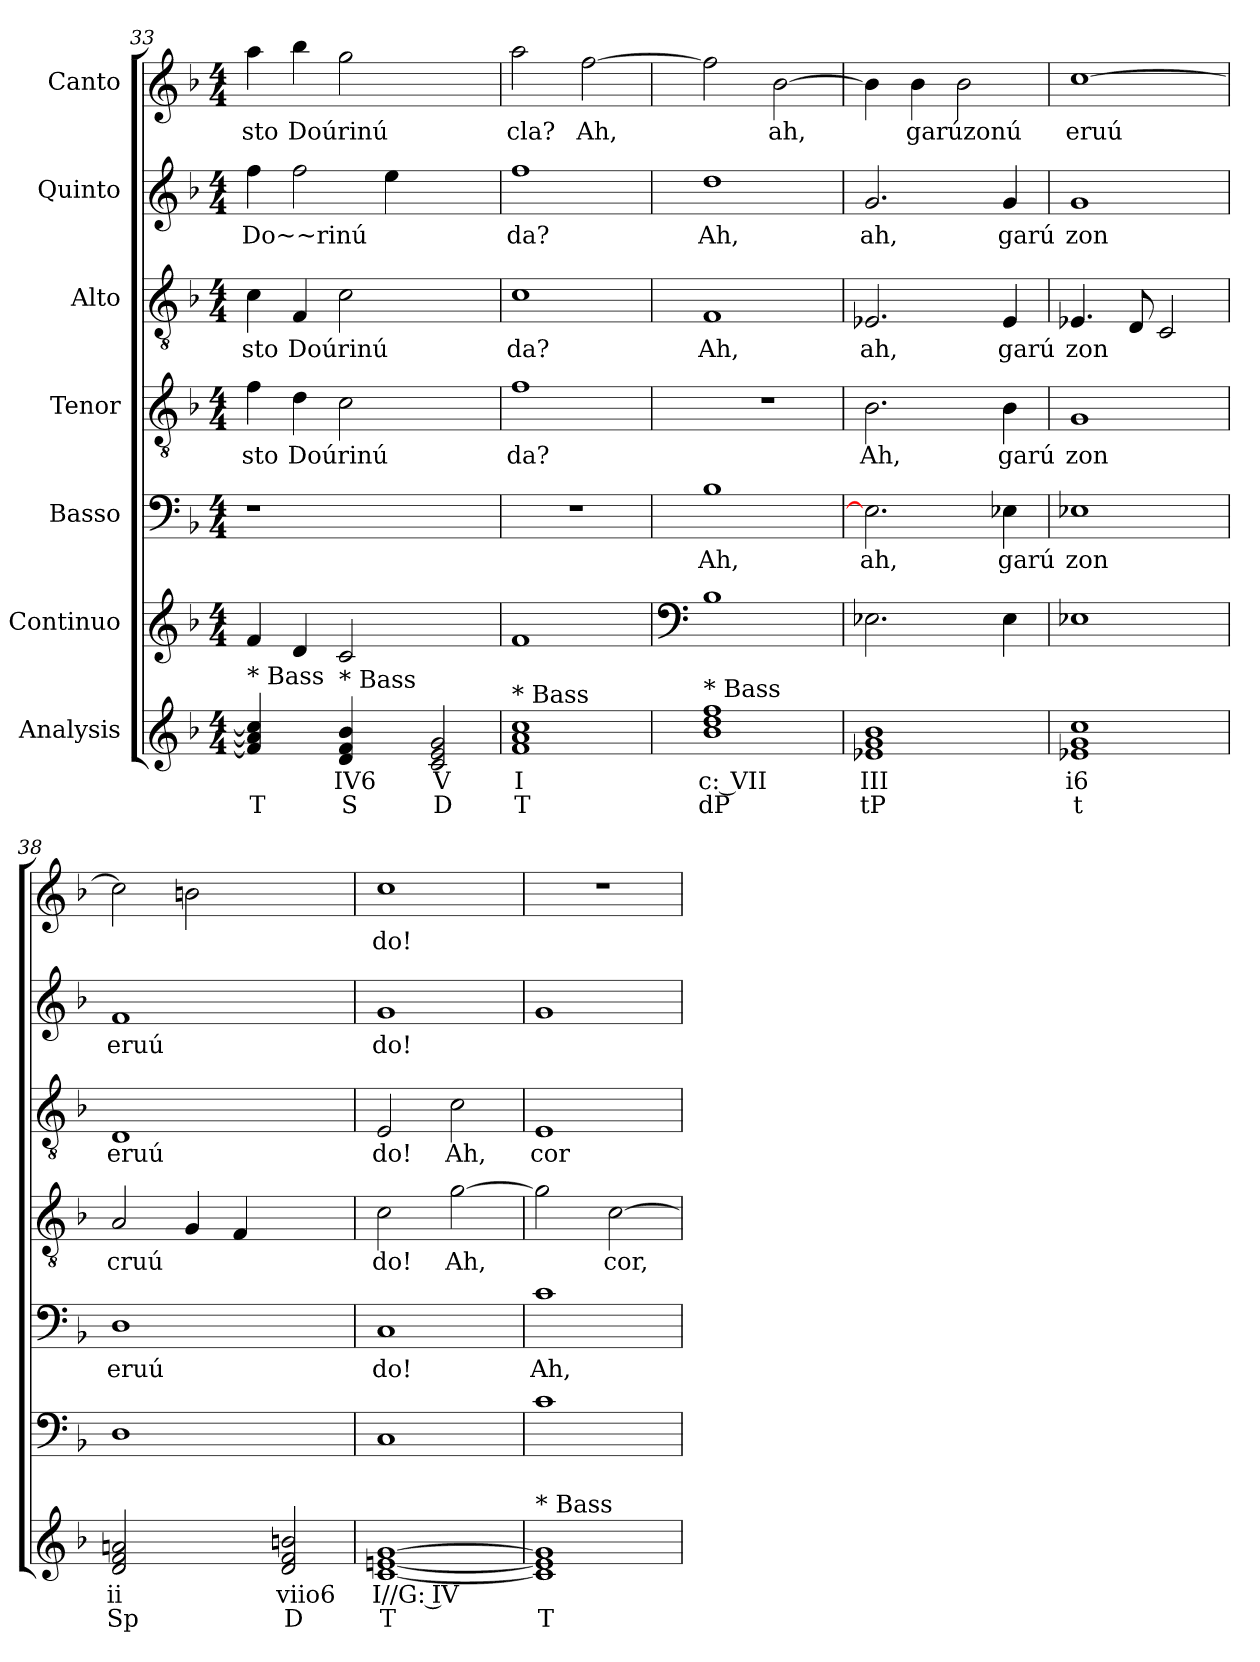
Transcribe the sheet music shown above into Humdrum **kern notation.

**kern	**text	**text	**kern	**kern	**text	**kern	**text	**kern	**text	**kern	**text	**kern	**text
*part7	*part7	*part7	*part6	*part5	*part5	*part4	*part4	*part3	*part3	*part2	*part2	*part1	*part1
*staff7	*staff7	*staff7	*staff6	*staff5	*staff5	*staff4	*staff4	*staff3	*staff3	*staff2	*staff2	*staff1	*staff1
*I"Analysis	*	*	*I"Continuo	*I"Basso	*	*I"Tenor	*	*I"Alto	*	*I"Quinto	*	*I"Canto	*
*	*	*	*clefG2	*clefF4	*	*clefGv2	*	*clefGv2	*	*clefG2	*	*clefG2	*
*k[b-]	*	*	*k[b-]	*k[b-]	*	*k[b-]	*	*k[b-]	*	*k[b-]	*	*k[b-]	*
*	*	*	*F:	*F:	*	*F:	*	*F:	*	*F:	*	*F:	*
*M4/4	*	*	*M4/4	*M4/4	*	*M4/4	*	*M4/4	*	*M4/4	*	*M4/4	*
=33	=33	=33	=33	=33	=33	=33	=33	=33	=33	=33	=33	=33	=33
!	!	!	!	!	!	!	!LO:LY:b	!	!	!	!	!	!
!	!	!	!	!	!	!	!	!	!LO:LY:b	!	!	!	!
!	!	!	!	!	!	!	!	!	!	!	!LO:LY:b	!	!
!LO:TX:a:t=* Bass	!	!	!	!	!	!	!	!	!	!	!	!	!
!	!	!	!	!	!	!	!	!	!	!	!	!	!LO:LY:b
4f] 4a] 4cc]	.	T	4f/	1r	.	4f\	sto	4c\	sto	4ff\	Do~~rinú	4aa\	sto
!	!	!	!	!	!	!	!LO:LY:b	!	!	!	!	!	!
!	!	!	!	!	!	!	!	!	!LO:LY:b	!	!	!	!
!	!	!	!	!	!	!	!	!	!	!	!	!	!LO:LY:b
4ryy	.	.	4d/	.	.	4d\	Doúrinú	4F/	Doúrinú	2ff\	.	4bb-\	Doúrinú
!LO:TX:a:t=* Bass	!	!	!	!	!	!	!	!	!	!	!	!	!
4d 4f 4b-	IV6	S	2c/	.	.	2c\	.	2c\	.	.	.	2gg\	.
4ryy	.	.	.	.	.	.	.	.	.	4ee\	.	.	.
2c 2e 2g	V	D	2ryy	2ryy	.	2ryy	.	2ryy	.	2ryy	.	2ryy	.
=34	=34	=34	=34	=34	=34	=34	=34	=34	=34	=34	=34	=34	=34
!	!	!	!	!	!	!	!LO:LY:b	!	!	!	!	!	!
!	!	!	!	!	!	!	!	!	!LO:LY:b	!	!	!	!
!	!	!	!	!	!	!	!	!	!	!	!LO:LY:b	!	!
!LO:TX:a:t=* Bass	!	!	!	!	!	!	!	!	!	!	!	!	!
!	!	!	!	!	!	!	!	!	!	!	!	!	!LO:LY:b
1f 1a 1cc	I	T	1f	1r	.	1f	da?	1c	da?	1ff	da?	2aa\	cla?
!	!	!	!	!	!	!	!	!	!	!	!	!	!LO:LY:b
.	.	.	.	.	.	.	.	.	.	.	.	[2ff\	Ah,
=35	=35	=35	=35	=35	=35	=35	=35	=35	=35	=35	=35	=35	=35
*	*	*	*clefF4	*	*	*	*	*	*	*	*	*	*
!	!	!	!	!	!LO:LY:b	!	!	!	!	!	!	!	!
!	!	!	!	!	!	!	!	!	!LO:LY:b	!	!	!	!
!LO:TX:a:t=* Bass	!	!	!	!	!	!	!	!	!	!	!	!	!
!	!	!	!	!	!	!	!	!	!	!	!LO:LY:b	!	!
1b- 1dd 1ff	c: VII	dP	1B-	1B-	Ah,	1r	.	1F	Ah,	1dd	Ah,	2ff\]	.
!	!	!	!	!	!	!	!	!	!	!	!	!	!LO:LY:b
.	.	.	.	.	.	.	.	.	.	.	.	[2b-\	ah,
=36	=36	=36	=36	=36	=36	=36	=36	=36	=36	=36	=36	=36	=36
!	!	!	!	!	!LO:LY:b	!	!	!	!	!	!	!	!
!	!	!	!	!	!	!	!LO:LY:b	!	!	!	!	!	!
!	!	!	!	!	!	!	!	!	!LO:LY:b	!	!	!	!
!	!	!	!	!	!	!	!	!	!	!	!LO:LY:b	!	!
1e-X 1g 1b-	III	tP	2.E-X\	2.E-\]	ah,	2.B-\	Ah,	2.E-X/	ah,	2.g/	ah,	4b-\]	.
!	!	!	!	!	!	!	!	!	!	!	!	!	!LO:LY:b
.	.	.	.	.	.	.	.	.	.	.	.	4b-\	garúzonú
.	.	.	.	.	.	.	.	.	.	.	.	2b-\	.
!	!	!	!	!	!LO:LY:b	!	!	!	!	!	!	!	!
!	!	!	!	!	!	!	!LO:LY:b	!	!	!	!	!	!
!	!	!	!	!	!	!	!	!	!LO:LY:b	!	!	!	!
!	!	!	!	!	!	!	!	!	!	!	!LO:LY:b	!	!
.	.	.	4E-\	4E-X\	garú	4B-\	garú	4E-/	garú	4g/	garú	.	.
=37	=37	=37	=37	=37	=37	=37	=37	=37	=37	=37	=37	=37	=37
!	!	!	!	!	!LO:LY:b	!	!	!	!	!	!	!	!
!	!	!	!	!	!	!	!LO:LY:b	!	!	!	!	!	!
!	!	!	!	!	!	!	!	!	!LO:LY:b	!	!	!	!
!	!	!	!	!	!	!	!	!	!	!	!LO:LY:b	!	!
!	!	!	!	!	!	!	!	!	!	!	!	!	!LO:LY:b
1e-X 1g 1cc	i6	t	1E-X	1E-X	zon	1G	zon	4.E-X/	zon	1g	zon	[1cc	eruú
.	.	.	.	.	.	.	.	8D/	.	.	.	.	.
.	.	.	.	.	.	.	.	2C/	.	.	.	.	.
=38	=38	=38	=38	=38	=38	=38	=38	=38	=38	=38	=38	=38	=38
!	!	!	!	!	!LO:LY:b	!	!	!	!	!	!	!	!
!	!	!	!	!	!	!	!LO:LY:b	!	!	!	!	!	!
!	!	!	!	!	!	!	!	!	!LO:LY:b	!	!	!	!
!	!	!	!	!	!	!	!	!	!	!	!LO:LY:b	!	!
2d 2f 2an	ii	Sp	1D	1D	eruú	2A/	cruú	1D	eruú	1f	eruú	2cc\]	.
2ryy	.	.	.	.	.	4G/	.	.	.	.	.	2bn\	.
.	.	.	.	.	.	4F/	.	.	.	.	.	.	.
2d 2f 2bn	viio6	D	2ryy	2ryy	.	2ryy	.	2ryy	.	2ryy	.	2ryy	.
=39	=39	=39	=39	=39	=39	=39	=39	=39	=39	=39	=39	=39	=39
!	!	!	!	!	!LO:LY:b	!	!	!	!	!	!	!	!
!	!	!	!	!	!	!	!LO:LY:b	!	!	!	!	!	!
!	!	!	!	!	!	!	!	!	!LO:LY:b	!	!	!	!
!	!	!	!	!	!	!	!	!	!	!	!LO:LY:b	!	!
!	!	!	!	!	!	!	!	!	!	!	!	!	!LO:LY:b
[1c [1en [1g	I//G: IV	T	1C	1C	do!	2c\	do!	2E/	do!	1g	do!	1cc	do!
!	!	!	!	!	!	!	!LO:LY:b	!	!	!	!	!	!
!	!	!	!	!	!	!	!	!	!LO:LY:b	!	!	!	!
.	.	.	.	.	.	[2g\	Ah,	2c\	Ah,	.	.	.	.
=40	=40	=40	=40	=40	=40	=40	=40	=40	=40	=40	=40	=40	=40
!	!	!	!	!	!LO:LY:b	!	!	!	!	!	!	!	!
!LO:TX:a:t=* Bass	!	!	!	!	!	!	!	!	!	!	!	!	!
!	!	!	!	!	!	!	!	!	!LO:LY:b	!	!	!	!
1c] 1e] 1g]	.	T	1c	1c	Ah,	2g\]	.	1E	cor	1g	.	1r	.
!	!	!	!	!	!	!	!LO:LY:b	!	!	!	!	!	!
.	.	.	.	.	.	[2c\	cor,	.	.	.	.	.	.
=	=	=	=	=	=	=	=	=	=	=	=	=	=
*-	*-	*-	*-	*-	*-	*-	*-	*-	*-	*-	*-	*-	*-
